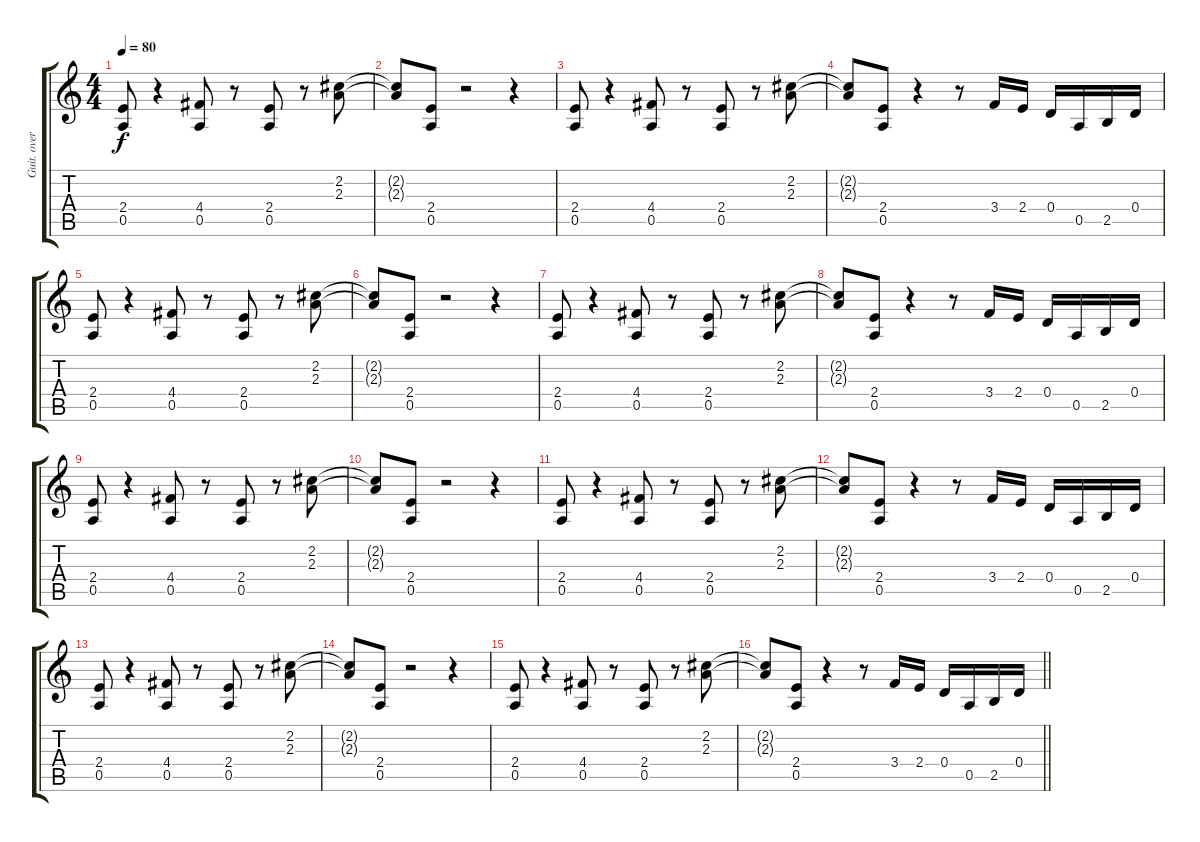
\track ("Guit. overdub" "Guit. over") {instrument overdrivenguitar}
\staff {score tabs}
\tuning (E4 B3 G3 D3 A2 E2) {hide}
\ts (4 4)
\tempo 80
\clef g2
\ks c
(2.4 0.5).8{dy f} r.4 (4.4 0.5).8 r.8 (2.4 0.5).8 r.8 (2.2 2.3).8 |
(2.2{t} 2.3{t}).8 (2.4 0.5).8 r.2 r.4 |
(2.4 0.5).8 r.4 (4.4 0.5).8 r.8 (2.4 0.5).8 r.8 (2.2 2.3).8 |
(2.2{t} 2.3{t}).8 (2.4 0.5).8 r.4 r.8 3.4.16 2.4.16 0.4.16 0.5.16 2.5.16 0.4.16 |
(2.4 0.5).8 r.4 (4.4 0.5).8 r.8 (2.4 0.5).8 r.8 (2.2 2.3).8 |
(2.2{t} 2.3{t}).8 (2.4 0.5).8 r.2 r.4 |
(2.4 0.5).8 r.4 (4.4 0.5).8 r.8 (2.4 0.5).8 r.8 (2.2 2.3).8 |
(2.2{t} 2.3{t}).8 (2.4 0.5).8 r.4 r.8 3.4.16 2.4.16 0.4.16 0.5.16 2.5.16 0.4.16 |
(2.4 0.5).8 r.4 (4.4 0.5).8 r.8 (2.4 0.5).8 r.8 (2.2 2.3).8 |
(2.2{t} 2.3{t}).8 (2.4 0.5).8 r.2 r.4 |
(2.4 0.5).8 r.4 (4.4 0.5).8 r.8 (2.4 0.5).8 r.8 (2.2 2.3).8 |
(2.2{t} 2.3{t}).8 (2.4 0.5).8 r.4 r.8 3.4.16 2.4.16 0.4.16 0.5.16 2.5.16 0.4.16 |
(2.4 0.5).8 r.4 (4.4 0.5).8 r.8 (2.4 0.5).8 r.8 (2.2 2.3).8 |
(2.2{t} 2.3{t}).8 (2.4 0.5).8 r.2 r.4 |
(2.4 0.5).8 r.4 (4.4 0.5).8 r.8 (2.4 0.5).8 r.8 (2.2 2.3).8 |
\barLineRight lightlight
(2.2{t} 2.3{t}).8 (2.4 0.5).8 r.4 r.8 3.4.16 2.4.16 0.4.16 0.5.16 2.5.16 0.4.16
